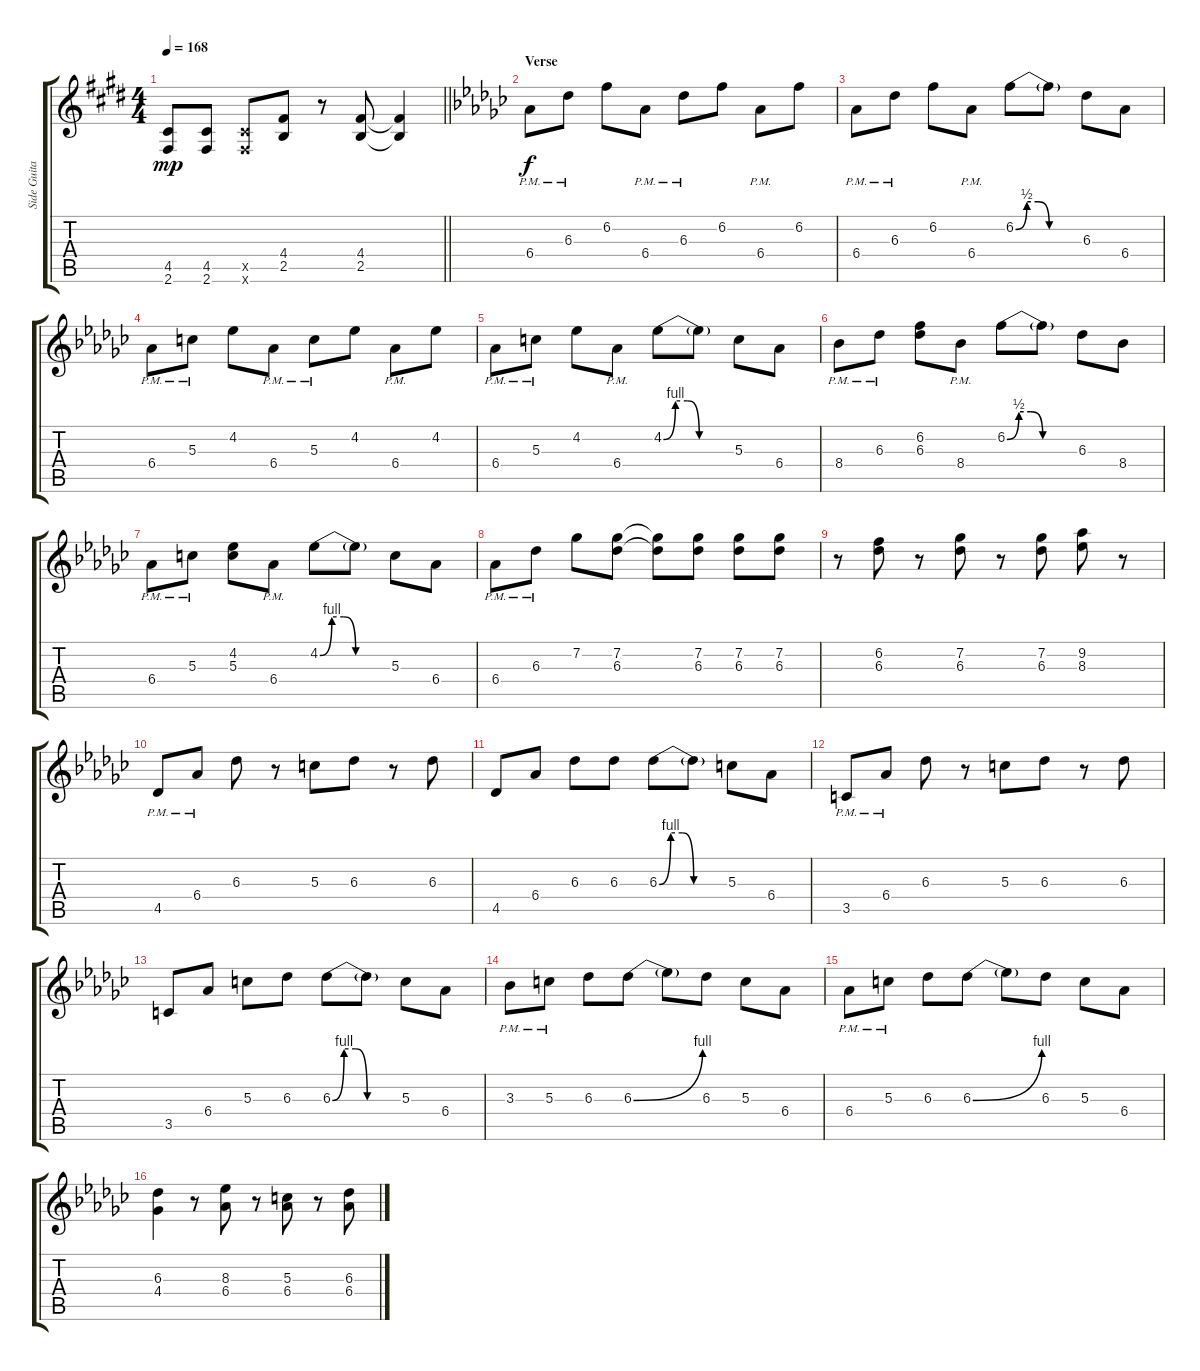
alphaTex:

\track ("Side Guitar" "Side Guita") {instrument overdrivenguitar}
\staff {score tabs}
\tuning (E4 B3 G3 D3 A2 E2) {hide}
\ts (4 4)
\tempo 168
\clef g2
\barLineRight lightlight
\ks e
(4.5{t} 2.6{t}).8{dy mp} (4.5 2.6).8 (4.5{x} 2.6{x}).8 (4.4 2.5).8 r.8 (4.4 2.5).8 (4.4{t} 2.5{t}).4 |
\section ("" "Verse")
\ks gb
6.4{pm}.8{dy f} 6.3{pm}.8 6.2.8 6.4{pm}.8 6.3{pm}.8 6.2.8 6.4{pm}.8 6.2.8 |
6.4{pm}.8 6.3{pm}.8 6.2.8 6.4{pm}.8 6.2{be (custom 0 0 10 2 20 2 30 0 60 0)}.8 6.2{t}.8 6.3.8 6.4.8 |
6.4{pm}.8 5.3{pm}.8 4.2.8 6.4{pm}.8 5.3{pm}.8 4.2.8 6.4{pm}.8 4.2.8 |
6.4{pm}.8 5.3{pm}.8 4.2.8 6.4{pm}.8 4.2{be (custom 0 0 10 4 20 4 30 0 60 0)}.8 4.2{t}.8 5.3.8 6.4.8 |
8.4{pm}.8 6.3{pm}.8 (6.2 6.3).8 8.4{pm}.8 6.2{be (custom 0 0 10 2 20 2 30 0 60 0)}.8 6.2{t}.8 6.3.8 8.4.8 |
6.4{pm}.8 5.3{pm}.8 (4.2 5.3).8 6.4{pm}.8 4.2{be (custom 0 0 10 4 20 4 30 0 60 0)}.8 4.2{t}.8 5.3.8 6.4.8 |
6.4{pm}.8 6.3{pm}.8 7.2.8 (7.2 6.3).8 (7.2{t} 6.3{t}).8 (7.2 6.3).8 (7.2 6.3).8 (7.2 6.3).8 |
r.8 (6.2 6.3).8 r.8 (7.2 6.3).8 r.8 (7.2 6.3).8 (9.2 8.3).8 r.8 |
4.5{pm}.8 6.4{pm}.8 6.3.8 r.8 5.3.8 6.3.8 r.8 6.3.8 |
4.5.8 6.4.8 6.3.8 6.3.8 6.3{be (custom 0 0 10 4 20 4 30 0 60 0)}.8 6.3{t}.8 5.3.8 6.4.8 |
3.5{pm}.8 6.4{pm}.8 6.3.8 r.8 5.3.8 6.3.8 r.8 6.3.8 |
3.5.8 6.4.8 5.3.8 6.3.8 6.3{be (custom 0 0 10 4 20 4 30 0 60 0)}.8 6.3{t}.8 5.3.8 6.4.8 |
3.3{pm}.8 5.3{pm}.8 6.3.8 6.3{be (bend 0 0 60 4)}.8 6.3{t}.8 6.3.8 5.3.8 6.4.8 |
6.4{pm}.8 5.3{pm}.8 6.3.8 6.3{be (bend 0 0 60 4)}.8 6.3{t}.8 6.3.8 5.3.8 6.4.8 |
(6.3 4.4).4 r.8 (8.3 6.4).8 r.8 (5.3 6.4).8 r.8 (6.3 6.4).8
